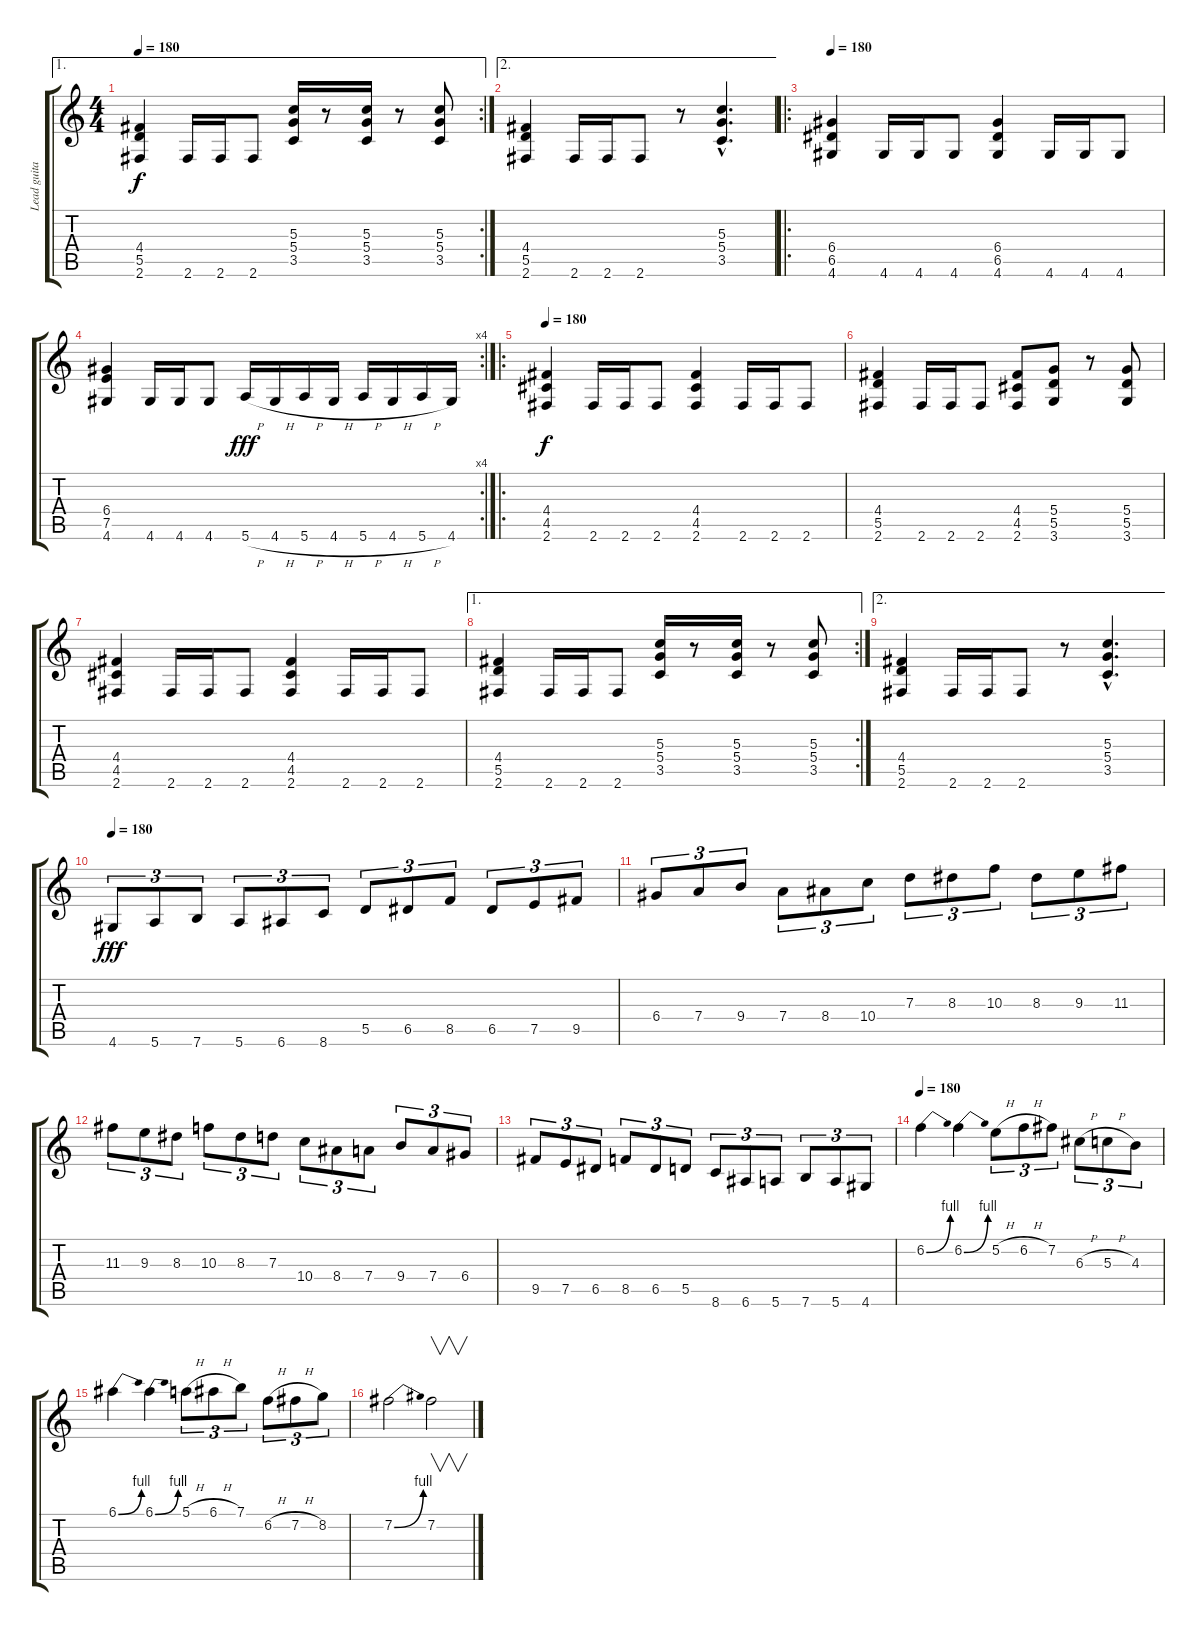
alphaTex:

\track ("Lead guitar" "Lead guita") {instrument distortionguitar}
\staff {score tabs}
\tuning (E4 B3 G3 D3 A2 E2) {hide}
\ae 1
\rc 2
\ts (4 4)
\tempo 180
\clef g2
\ks c
(4.4 5.5 2.6).4{dy f} 2.6.16 2.6.16 2.6.8 (5.3 5.4 3.5).16 r.8 (5.3 5.4 3.5).16 r.8 (5.3 5.4 3.5).8 |
\ae 2
(4.4 5.5 2.6).4 2.6.16 2.6.16 2.6.8 r.8 (5.3{hac} 5.4{hac} 3.5{hac}).4{d} |
\ro
\tempo 180
(6.4 6.5 4.6).4 4.6.16 4.6.16 4.6.8 (6.4 6.5 4.6).4 4.6.16 4.6.16 4.6.8 |
\rc 4
(6.4 7.5 4.6).4 4.6.16 4.6.16 4.6.8 5.6{h}.16{dy fff} 4.6{h}.16 5.6{h}.16 4.6{h}.16 5.6{h}.16 4.6{h}.16 5.6{h}.16 4.6.16 |
\ro
\tempo 180
(4.4 4.5 2.6).4{dy f} 2.6.16 2.6.16 2.6.8 (4.4 4.5 2.6).4 2.6.16 2.6.16 2.6.8 |
(4.4 5.5 2.6).4 2.6.16 2.6.16 2.6.8 (4.4 4.5 2.6).8 (5.4 5.5 3.6).8 r.8 (5.4 5.5 3.6).8 |
(4.4 4.5 2.6).4 2.6.16 2.6.16 2.6.8 (4.4 4.5 2.6).4 2.6.16 2.6.16 2.6.8 |
\ae 1
\rc 2
(4.4 5.5 2.6).4 2.6.16 2.6.16 2.6.8 (5.3 5.4 3.5).16 r.8 (5.3 5.4 3.5).16 r.8 (5.3 5.4 3.5).8 |
\ae 2
(4.4 5.5 2.6).4 2.6.16 2.6.16 2.6.8 r.8 (5.3{hac} 5.4{hac} 3.5{hac}).4{d} |
\tempo 180
4.6.8{tu (3 2) dy fff balance 16 instrument overdrivenguitar} 5.6.8{tu (3 2) balance 13} 7.6.8{tu (3 2)} 5.6.8{tu (3 2)} 6.6.8{tu (3 2)} 8.6.8{tu (3 2)} 5.5.8{tu (3 2)} 6.5.8{tu (3 2)} 8.5.8{tu (3 2)} 6.5.8{tu (3 2)} 7.5.8{tu (3 2)} 9.5.8{tu (3 2)} |
6.4.8{tu (3 2)} 7.4.8{tu (3 2)} 9.4.8{tu (3 2)} 7.4.8{tu (3 2)} 8.4.8{tu (3 2)} 10.4.8{tu (3 2)} 7.3.8{tu (3 2)} 8.3.8{tu (3 2)} 10.3.8{tu (3 2)} 8.3.8{tu (3 2)} 9.3.8{tu (3 2)} 11.3.8{tu (3 2)} |
11.3.8{tu (3 2) balance 10} 9.3.8{tu (3 2)} 8.3.8{tu (3 2)} 10.3.8{tu (3 2)} 8.3.8{tu (3 2)} 7.3.8{tu (3 2)} 10.4.8{tu (3 2)} 8.4.8{tu (3 2)} 7.4.8{tu (3 2)} 9.4.8{tu (3 2)} 7.4.8{tu (3 2)} 6.4.8{tu (3 2)} |
9.5.8{tu (3 2)} 7.5.8{tu (3 2)} 6.5.8{tu (3 2)} 8.5.8{tu (3 2)} 6.5.8{tu (3 2)} 5.5.8{tu (3 2)} 8.6.8{tu (3 2)} 6.6.8{tu (3 2)} 5.6.8{tu (3 2)} 7.6.8{tu (3 2)} 5.6.8{tu (3 2)} 4.6.8{tu (3 2)} |
\tempo 180
6.2{be (bend 0 0 60 4)}.4{instrument overdrivenguitar} 6.2{be (bend 0 0 60 4)}.4 5.2{h}.8{tu (3 2)} 6.2{h}.8{tu (3 2)} 7.2.8{tu (3 2)} 6.3{h}.8{tu (3 2)} 5.3{h}.8{tu (3 2)} 4.3.8{tu (3 2)} |
6.1{be (bend 0 0 60 4)}.4 6.1{be (bend 0 0 60 4)}.4 5.1{h}.8{tu (3 2)} 6.1{h}.8{tu (3 2)} 7.1.8{tu (3 2)} 6.2{h}.8{tu (3 2)} 7.2{h}.8{tu (3 2)} 8.2.8{tu (3 2)} |
7.2{be (bend 0 0 60 4)}.2 7.2.2{v}
